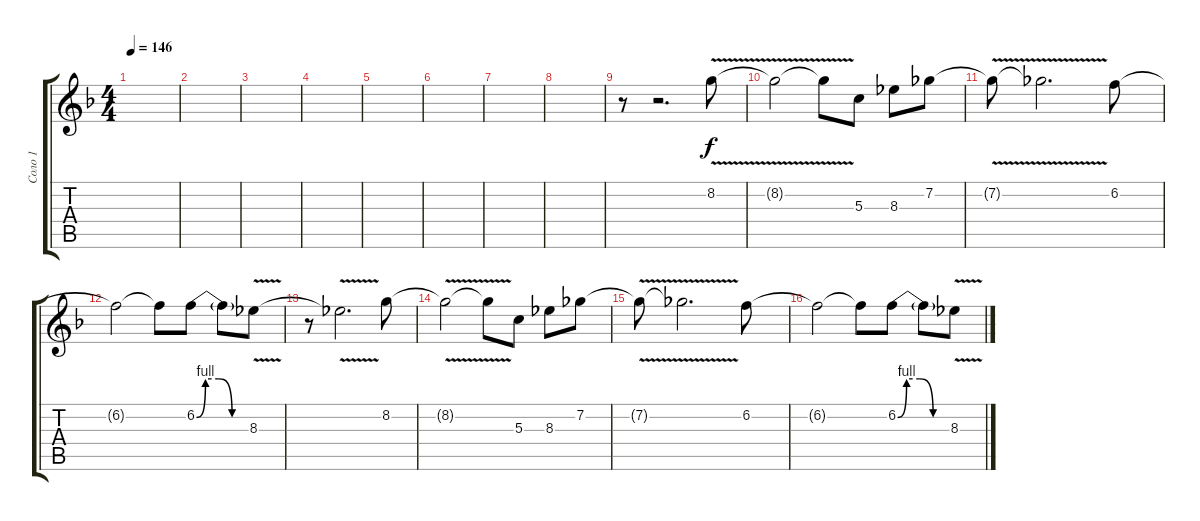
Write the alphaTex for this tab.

\track ("Соло 1" "Соло 1") {instrument distortionguitar}
\staff {score tabs}
\tuning (E4 B3 G3 D3 A2 E2) {hide}
\ts (4 4)
\tempo 146
\clef g2
\ks f
|
|
|
|
|
|
|
|
r.8 r.2{d} 8.2{v}.8 |
8.2{v t}.2 8.2{v t}.8 5.3.8 8.3.8 7.2.8 |
7.2{v t}.8 7.2{v t}.2{d} 6.2.8 |
6.2{t}.2 6.2{t}.8 6.2{be (custom 0 0 10 4 25 4 40 0 60 0)}.8 6.2{t}.8 8.3{v}.8 |
r.8 8.3{v t}.2{d} 8.2.8 |
8.2{v t}.2 8.2{v t}.8 5.3.8 8.3.8 7.2.8 |
7.2{v t}.8 7.2{v t}.2{d} 6.2.8 |
6.2{t}.2 6.2{t}.8 6.2{be (custom 0 0 10 4 25 4 40 0 60 0)}.8 6.2{t}.8 8.3{v}.8
